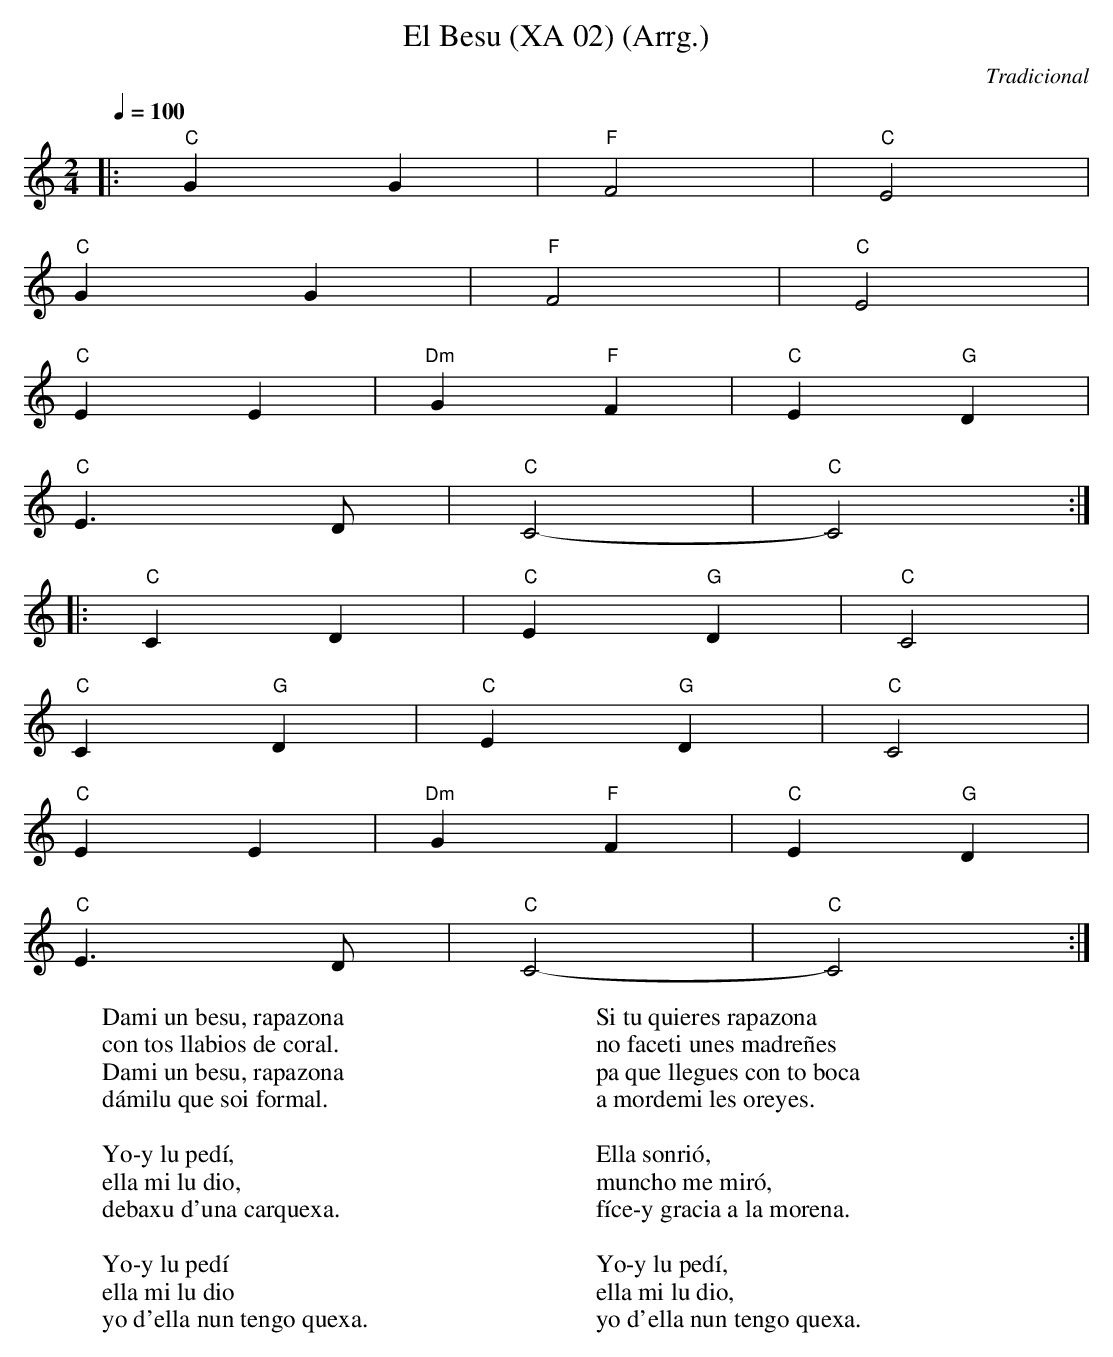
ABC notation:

X:1
T:El Besu (XA 02) (Arrg.)
C:Tradicional
M:2/4
L:1/8
Q:1/4=100
W:Dami un besu, rapazona
W:con tos llabios de coral.
W:Dami un besu, rapazona
W:dámilu que soi formal.
W:
W:Yo-y lu pedí,
W:ella mi lu dio,
W:debaxu d'una carquexa.
W:
W:Yo-y lu pedí
W:ella mi lu dio
W:yo d'ella nun tengo quexa.
W:
W:Si tu quieres rapazona
W:no faceti unes madreñes
W:pa que llegues con to boca
W:a mordemi les oreyes.
W:
W:Ella sonrió,
W:muncho me miró,
W:fíce-y gracia a la morena.
W:
W:Yo-y lu pedí,
W:ella mi lu dio,
W:yo d'ella nun tengo quexa.
K:C
|:"C"G2 G2|"F"F4|"C"E4|
"C"G2 G2|"F"F4|"C"E4|
"C"E2 E2|"Dm"G2 "F"F2|"C"E2 "G"D2|
"C"E3 D|"C"C4-|"C"C4:|
|:"C"C2 D2|"C"E2 "G"D2|"C"C4|
"C"C2 "G"D2|"C"E2 "G"D2|"C"C4|
"C"E2 E2|"Dm"G2 "F"F2|"C"E2 "G"D2|
"C"E3 D|"C"C4-|"C"C4:|
